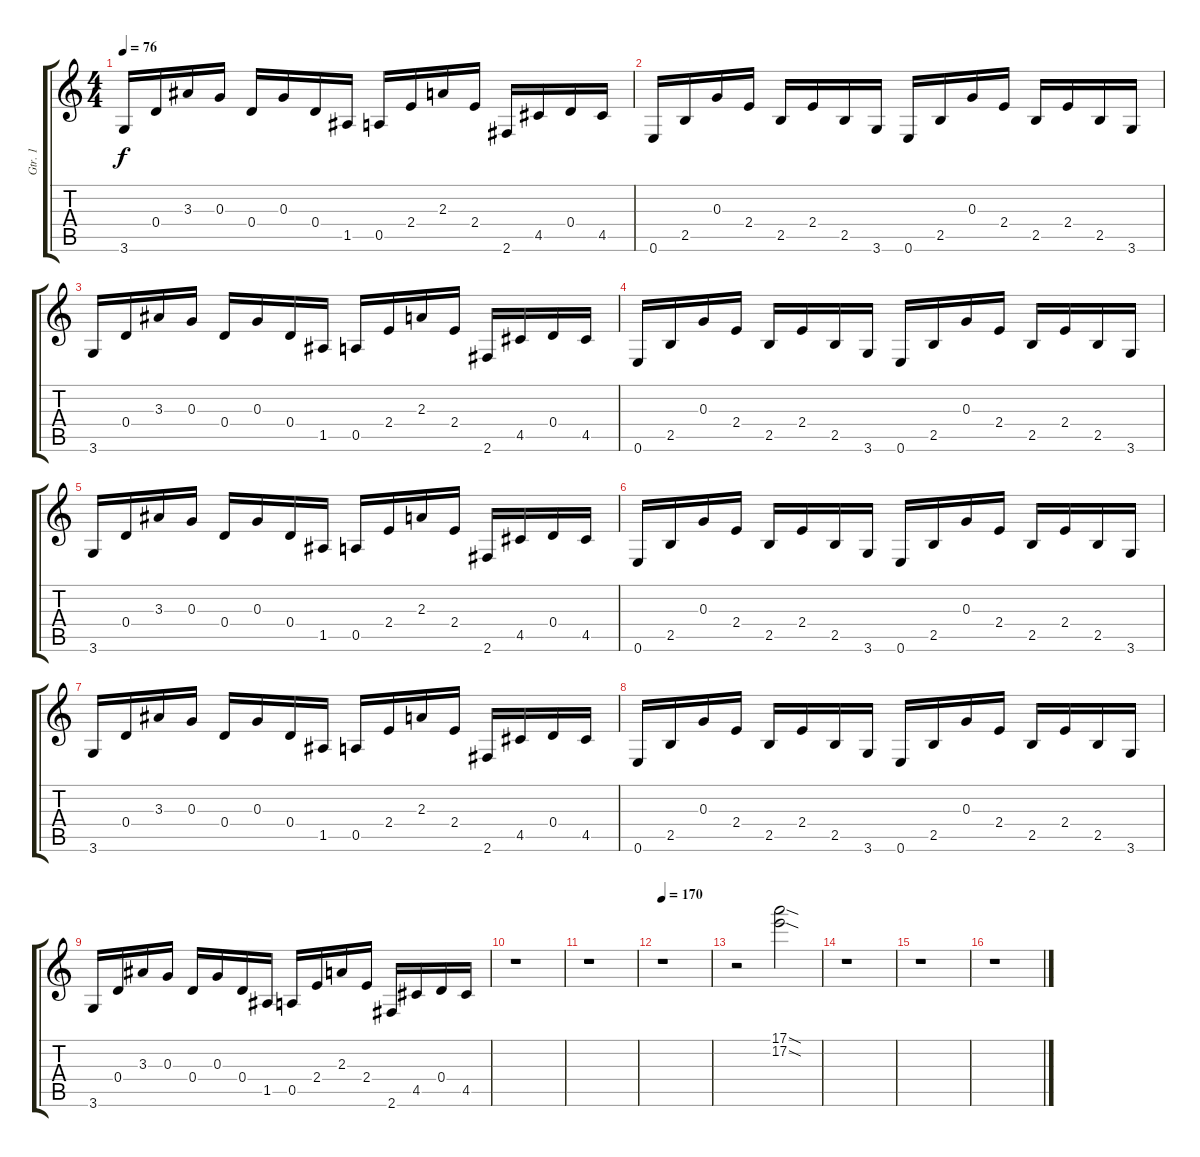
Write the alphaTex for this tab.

\track ("Gtr. 1" "Gtr. 1") {instrument electricguitarclean}
\staff {score tabs}
\tuning (E4 B3 G3 D3 A2 E2) {hide}
\ts (4 4)
\tempo 76
\clef g2
\ks c
3.6.16{dy f} 0.4.16 3.3.16 0.3.16 0.4.16 0.3.16 0.4.16 1.5.16 0.5.16 2.4.16 2.3.16 2.4.16 2.6.16 4.5.16 0.4.16 4.5.16 |
0.6.16 2.5.16 0.3.16 2.4.16 2.5.16 2.4.16 2.5.16 3.6.16 0.6.16 2.5.16 0.3.16 2.4.16 2.5.16 2.4.16 2.5.16 3.6.16 |
3.6.16 0.4.16 3.3.16 0.3.16 0.4.16 0.3.16 0.4.16 1.5.16 0.5.16 2.4.16 2.3.16 2.4.16 2.6.16 4.5.16 0.4.16 4.5.16 |
0.6.16 2.5.16 0.3.16 2.4.16 2.5.16 2.4.16 2.5.16 3.6.16 0.6.16 2.5.16 0.3.16 2.4.16 2.5.16 2.4.16 2.5.16 3.6.16 |
3.6.16 0.4.16 3.3.16 0.3.16 0.4.16 0.3.16 0.4.16 1.5.16 0.5.16 2.4.16 2.3.16 2.4.16 2.6.16 4.5.16 0.4.16 4.5.16 |
0.6.16 2.5.16 0.3.16 2.4.16 2.5.16 2.4.16 2.5.16 3.6.16 0.6.16 2.5.16 0.3.16 2.4.16 2.5.16 2.4.16 2.5.16 3.6.16 |
3.6.16 0.4.16 3.3.16 0.3.16 0.4.16 0.3.16 0.4.16 1.5.16 0.5.16 2.4.16 2.3.16 2.4.16 2.6.16 4.5.16 0.4.16 4.5.16 |
0.6.16 2.5.16 0.3.16 2.4.16 2.5.16 2.4.16 2.5.16 3.6.16 0.6.16 2.5.16 0.3.16 2.4.16 2.5.16 2.4.16 2.5.16 3.6.16 |
3.6.16 0.4.16 3.3.16 0.3.16 0.4.16 0.3.16 0.4.16 1.5.16 0.5.16 2.4.16 2.3.16 2.4.16 2.6.16 4.5.16 0.4.16 4.5.16 |
r.1 |
r.1 |
\tempo 170
r.1{volume 16 instrument overdrivenguitar} |
r.2 (17.1{sod} 17.2{sod}).2 |
r.1 |
r.1 |
r.1
